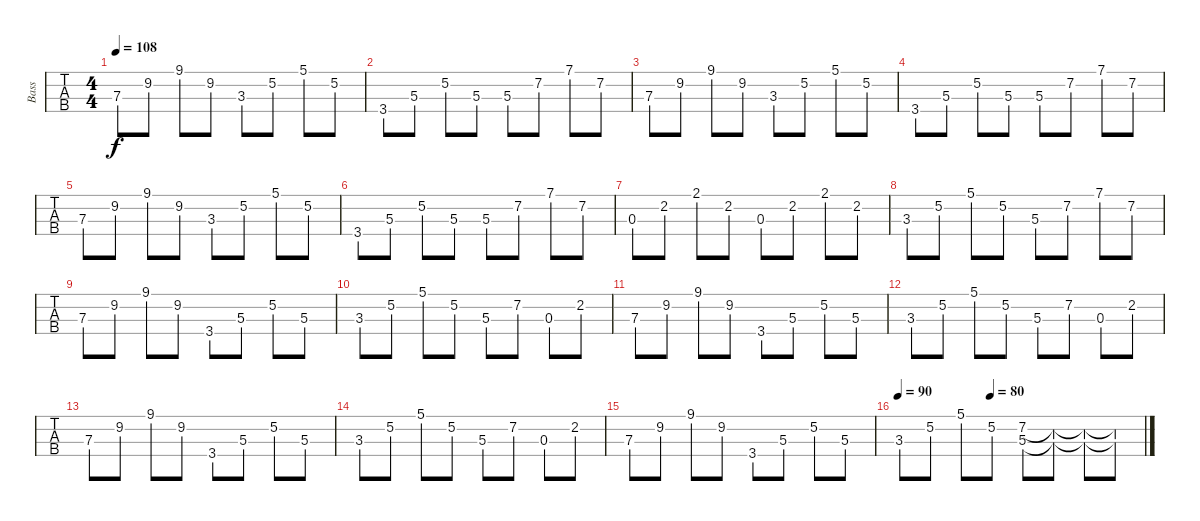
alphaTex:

\track ("Bass" "Bass") {instrument electricbassfinger}
\staff {tabs}
\tuning (G2 D2 A1 E1) {hide}
\ts (4 4)
\tempo 108
\clef f4
\ks c
7.3.8{dy f} 9.2.8 9.1.8 9.2.8 3.3.8 5.2.8 5.1.8 5.2.8 |
3.4.8 5.3.8 5.2.8 5.3.8 5.3.8 7.2.8 7.1.8 7.2.8 |
7.3.8 9.2.8 9.1.8 9.2.8 3.3.8 5.2.8 5.1.8 5.2.8 |
3.4.8 5.3.8 5.2.8 5.3.8 5.3.8 7.2.8 7.1.8 7.2.8 |
7.3.8 9.2.8 9.1.8 9.2.8 3.3.8 5.2.8 5.1.8 5.2.8 |
3.4.8 5.3.8 5.2.8 5.3.8 5.3.8 7.2.8 7.1.8 7.2.8 |
0.3.8 2.2.8 2.1.8 2.2.8 0.3.8 2.2.8 2.1.8 2.2.8 |
3.3.8 5.2.8 5.1.8 5.2.8 5.3.8 7.2.8 7.1.8 7.2.8 |
7.3.8 9.2.8 9.1.8 9.2.8 3.4.8 5.3.8 5.2.8 5.3.8 |
3.3.8 5.2.8 5.1.8 5.2.8 5.3.8 7.2.8 0.3.8 2.2.8 |
7.3.8 9.2.8 9.1.8 9.2.8 3.4.8 5.3.8 5.2.8 5.3.8 |
3.3.8 5.2.8 5.1.8 5.2.8 5.3.8 7.2.8 0.3.8 2.2.8 |
7.3.8 9.2.8 9.1.8 9.2.8 3.4.8 5.3.8 5.2.8 5.3.8 |
3.3.8 5.2.8 5.1.8 5.2.8 5.3.8 7.2.8 0.3.8 2.2.8 |
7.3.8 9.2.8 9.1.8 9.2.8 3.4.8 5.3.8 5.2.8 5.3.8 |
\tempo 90
\tempo (80 0.375)
3.3.8 5.2.8 5.1.8 5.2.8 (7.2 5.3).8 (7.2{t} 5.3{t}).8 (7.2{t} 5.3{t}).8 (7.2{t} 5.3{t}).8
